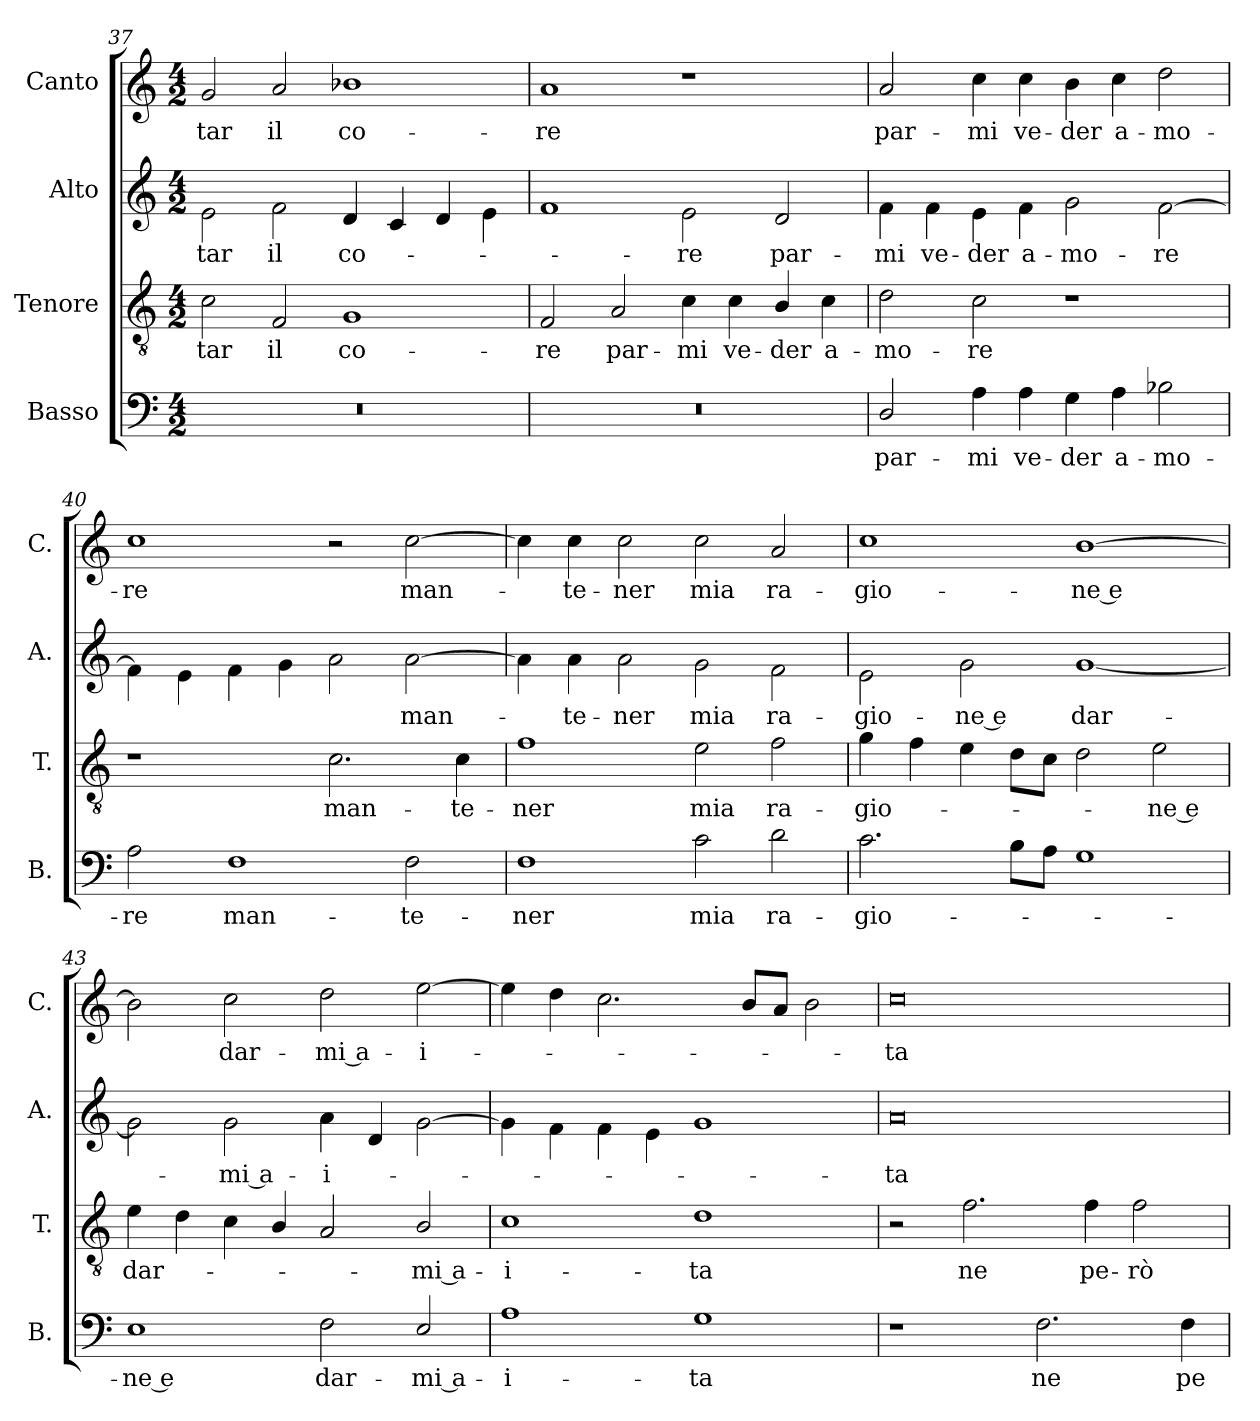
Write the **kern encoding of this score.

**kern	**text	**kern	**text	**kern	**text	**kern	**text
*part4	*part4	*part3	*part3	*part2	*part2	*part1	*part1
*staff4	*staff4	*staff3	*staff3	*staff2	*staff2	*staff1	*staff1
*I"Basso	*	*I"Tenore	*	*I"Alto	*	*I"Canto	*
*I'B.	*	*I'T.	*	*I'A.	*	*I'C.	*
!!LO:LB:g=z
*clefF4	*	*clefGv2	*	*clefG2	*	*clefG2	*
*k[]	*	*k[]	*	*k[]	*	*k[]	*
*M4/2	*	*M4/2	*	*M4/2	*	*M4/2	*
=37	=37	=37	=37	=37	=37	=37	=37
0r	.	2c\	-tar	2e\	-tar	2g/	-tar
.	.	2F/	il	2f\	il	2a/	il
.	.	1G	co-	4d/	co-	1b-X	co-
.	.	.	.	4c/	.	.	.
.	.	.	.	4d/	.	.	.
.	.	.	.	4e\	.	.	.
=38	=38	=38	=38	=38	=38	=38	=38
0r	.	2F/	-re	1f	.	1a	-re
.	.	2A/	par-	.	.	.	.
.	.	4c\	-mi	2e\	-re	1r	.
.	.	4c\	ve-	.	.	.	.
.	.	4B/	-der	2d/	par-	.	.
.	.	4c\	a-	.	.	.	.
=39	=39	=39	=39	=39	=39	=39	=39
2D/	par-	2d\	-mo-	4f\	-mi	2a/	par-
.	.	.	.	4f\	ve-	.	.
4A\	-mi	2c\	-re	4e\	-der	4cc\	-mi
4A\	ve-	.	.	4f\	a-	4cc\	ve-
4G\	-der	1r	.	2g\	-mo-	4b\	-der
4A\	a-	.	.	.	.	4cc\	a-
2B-X\	-mo-	.	.	[2f\	-re	2dd\	-mo-
=40	=40	=40	=40	=40	=40	=40	=40
2A\	-re	1r	.	4f\]	.	1cc	-re
.	.	.	.	4e\	.	.	.
1F	man-	.	.	4f\	.	.	.
.	.	.	.	4g\	.	.	.
.	.	2.c\	man-	2a\	.	2r	.
2F\	-te-	.	.	[2a\	man-	[2cc\	man-
.	.	4c\	-te-	.	.	.	.
!!LO:LB:g=z
=41	=41	=41	=41	=41	=41	=41	=41
1F	-ner	1f	-ner	4a\]	.	4cc\]	.
.	.	.	.	4a\	-te-	4cc\	-te-
.	.	.	.	2a\	-ner	2cc\	-ner
2c\	mia	2e\	mia	2g\	mia	2cc\	mia
2d\	ra-	2f\	ra-	2f\	ra-	2a/	ra-
=42	=42	=42	=42	=42	=42	=42	=42
2.c\	-gio-	4g\	-gio-	2e\	-gio-	1cc	-gio-
.	.	4f\	.	.	.	.	.
.	.	4e\	.	2g\	-ne e	.	.
8B\L	.	8d\L	.	.	.	.	.
8A\J	.	8c\J	.	.	.	.	.
1G	.	2d\	.	[1g	dar-	[1b	-ne e
.	.	2e\	-ne e	.	.	.	.
=43	=43	=43	=43	=43	=43	=43	=43
1E	-ne e	4e\	dar-	2g\]	.	2b\]	.
.	.	4d\	.	.	.	.	.
.	.	4c\	.	2g\	-mi a-	2cc\	dar-
.	.	4B/	.	.	.	.	.
2F\	dar-	2A/	.	4a\	-i-	2dd\	-mi a-
.	.	.	.	4d/	.	.	.
2E/	-mi a-	2B/	-mi a-	[2g\	.	[2ee\	-i-
=44	=44	=44	=44	=44	=44	=44	=44
1A	-i-	1c	-i-	4g\]	.	4ee\]	.
.	.	.	.	4f\	.	4dd\	.
.	.	.	.	4f\	.	2.cc\	.
.	.	.	.	4e\	.	.	.
1G	-ta	1d	-ta	1g	.	.	.
.	.	.	.	.	.	8b/L	.
.	.	.	.	.	.	8a/J	.
.	.	.	.	.	.	2b\	.
!!LO:PB:g=z
=45	=45	=45	=45	=45	=45	=45	=45
1r	.	2r	.	0a	-ta	0cc	-ta
.	.	2.f\	ne	.	.	.	.
2.F\	ne	.	.	.	.	.	.
.	.	4f\	pe-	.	.	.	.
.	.	2f\	-rò	.	.	.	.
4F\	pe-	.	.	.	.	.	.
=	=	=	=	=	=	=	=
*-	*-	*-	*-	*-	*-	*-	*-
